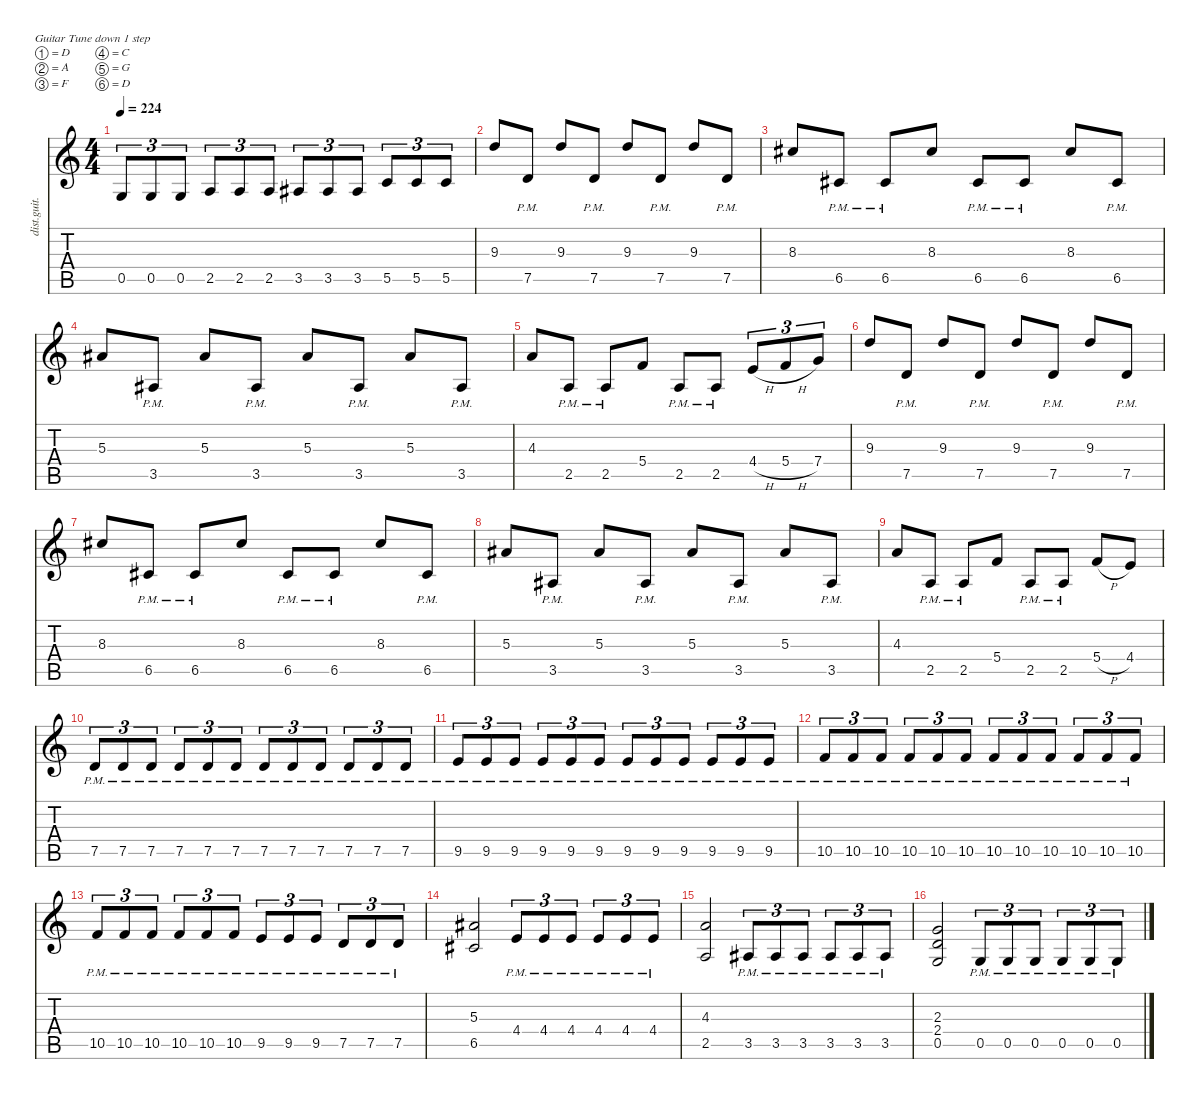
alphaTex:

\defaultSystemsLayout 4
\hideDynamics
\bracketExtendMode nobrackets
\otherSystemsTrackNameOrientation horizontal
\track ("Left Guitar" "dist.guit.") {instrument distortionguitar}
\staff {score tabs}
\tuning (D4 A3 F3 C3 G2 D2)
\ts (4 4)
\tempo 224
\clef g2
\ks c
0.5.8{tu (3 2) dy f beam Up} 0.5.8{tu (3 2) beam Up} 0.5.8{tu (3 2) beam Up} 2.5.8{tu (3 2) beam Up} 2.5.8{tu (3 2) beam Up} 2.5.8{tu (3 2) beam Up} 3.5{acc #}.8{tu (3 2) beam Up} 3.5{acc #}.8{tu (3 2) beam Up} 3.5{acc #}.8{tu (3 2) beam Up} 5.5.8{tu (3 2) beam Up} 5.5.8{tu (3 2) beam Up} 5.5.8{tu (3 2) beam Up} |
9.3.8{beam Up} 7.5{pm}.8{beam Up} 9.3.8{beam Up} 7.5{pm}.8{beam Up} 9.3.8{beam Up} 7.5{pm}.8{beam Up} 9.3.8{beam Up} 7.5{pm}.8{beam Up} |
8.3{acc #}.8{beam Up} 6.5{pm acc #}.8{beam Up} 6.5{pm acc #}.8{beam Up} 8.3{acc #}.8{beam Up} 6.5{pm acc #}.8{beam Up} 6.5{pm acc #}.8{beam Up} 8.3{acc #}.8{beam Up} 6.5{pm acc #}.8{beam Up} |
5.3{acc #}.8{beam Up} 3.5{pm acc #}.8{beam Up} 5.3{acc #}.8{beam Up} 3.5{pm acc #}.8{beam Up} 5.3{acc #}.8{beam Up} 3.5{pm acc #}.8{beam Up} 5.3{acc #}.8{beam Up} 3.5{pm acc #}.8{beam Up} |
4.3.8{beam Up} 2.5{pm}.8{beam Up} 2.5{pm}.8{beam Up} 5.4.8{beam Up} 2.5{pm}.8{beam Up} 2.5{pm}.8{beam Up} 4.4{h}.8{tu (3 2) beam Up} 5.4{h}.8{tu (3 2) beam Up} 7.4.8{tu (3 2) beam Up} |
9.3.8{beam Up} 7.5{pm}.8{beam Up} 9.3.8{beam Up} 7.5{pm}.8{beam Up} 9.3.8{beam Up} 7.5{pm}.8{beam Up} 9.3.8{beam Up} 7.5{pm}.8{beam Up} |
8.3{acc #}.8{beam Up} 6.5{pm acc #}.8{beam Up} 6.5{pm acc #}.8{beam Up} 8.3{acc #}.8{beam Up} 6.5{pm acc #}.8{beam Up} 6.5{pm acc #}.8{beam Up} 8.3{acc #}.8{beam Up} 6.5{pm acc #}.8{beam Up} |
5.3{acc #}.8{beam Up} 3.5{pm acc #}.8{beam Up} 5.3{acc #}.8{beam Up} 3.5{pm acc #}.8{beam Up} 5.3{acc #}.8{beam Up} 3.5{pm acc #}.8{beam Up} 5.3{acc #}.8{beam Up} 3.5{pm acc #}.8{beam Up} |
4.3.8{beam Up} 2.5{pm}.8{beam Up} 2.5{pm}.8{beam Up} 5.4.8{beam Up} 2.5{pm}.8{beam Up} 2.5{pm}.8{beam Up} 5.4{h}.8{beam Up} 4.4.8{beam Up} |
7.5{pm}.8{tu (3 2) beam Up} 7.5{pm}.8{tu (3 2) beam Up} 7.5{pm}.8{tu (3 2) beam Up} 7.5{pm}.8{tu (3 2) beam Up} 7.5{pm}.8{tu (3 2) beam Up} 7.5{pm}.8{tu (3 2) beam Up} 7.5{pm}.8{tu (3 2) beam Up} 7.5{pm}.8{tu (3 2) beam Up} 7.5{pm}.8{tu (3 2) beam Up} 7.5{pm}.8{tu (3 2) beam Up} 7.5{pm}.8{tu (3 2) beam Up} 7.5{pm}.8{tu (3 2) beam Up} |
9.5{pm}.8{tu (3 2) beam Up} 9.5{pm}.8{tu (3 2) beam Up} 9.5{pm}.8{tu (3 2) beam Up} 9.5{pm}.8{tu (3 2) beam Up} 9.5{pm}.8{tu (3 2) beam Up} 9.5{pm}.8{tu (3 2) beam Up} 9.5{pm}.8{tu (3 2) beam Up} 9.5{pm}.8{tu (3 2) beam Up} 9.5{pm}.8{tu (3 2) beam Up} 9.5{pm}.8{tu (3 2) beam Up} 9.5{pm}.8{tu (3 2) beam Up} 9.5{pm}.8{tu (3 2) beam Up} |
10.5{pm}.8{tu (3 2) beam Up} 10.5{pm}.8{tu (3 2) beam Up} 10.5{pm}.8{tu (3 2) beam Up} 10.5{pm}.8{tu (3 2) beam Up} 10.5{pm}.8{tu (3 2) beam Up} 10.5{pm}.8{tu (3 2) beam Up} 10.5{pm}.8{tu (3 2) beam Up} 10.5{pm}.8{tu (3 2) beam Up} 10.5{pm}.8{tu (3 2) beam Up} 10.5{pm}.8{tu (3 2) beam Up} 10.5{pm}.8{tu (3 2) beam Up} 10.5{pm}.8{tu (3 2) beam Up} |
10.5{pm}.8{tu (3 2) beam Up} 10.5{pm}.8{tu (3 2) beam Up} 10.5{pm}.8{tu (3 2) beam Up} 10.5{pm}.8{tu (3 2) beam Up} 10.5{pm}.8{tu (3 2) beam Up} 10.5{pm}.8{tu (3 2) beam Up} 9.5{pm}.8{tu (3 2) beam Up} 9.5{pm}.8{tu (3 2) beam Up} 9.5{pm}.8{tu (3 2) beam Up} 7.5{pm}.8{tu (3 2) beam Up} 7.5{pm}.8{tu (3 2) beam Up} 7.5{pm}.8{tu (3 2) beam Up} |
(5.3{acc #} 6.5{acc #}).2{beam Up} 4.4{pm}.8{tu (3 2) beam Up} 4.4{pm}.8{tu (3 2) beam Up} 4.4{pm}.8{tu (3 2) beam Up} 4.4{pm}.8{tu (3 2) beam Up} 4.4{pm}.8{tu (3 2) beam Up} 4.4{pm}.8{tu (3 2) beam Up} |
(4.3 2.5).2{beam Up} 3.5{pm acc #}.8{tu (3 2) beam Up} 3.5{pm acc #}.8{tu (3 2) beam Up} 3.5{pm acc #}.8{tu (3 2) beam Up} 3.5{pm acc #}.8{tu (3 2) beam Up} 3.5{pm acc #}.8{tu (3 2) beam Up} 3.5{pm acc #}.8{tu (3 2) beam Up} |
(2.3 2.4 0.5).2{beam Up} 0.5{pm}.8{tu (3 2) beam Up} 0.5{pm}.8{tu (3 2) beam Up} 0.5{pm}.8{tu (3 2) beam Up} 0.5{pm}.8{tu (3 2) beam Up} 0.5{pm}.8{tu (3 2) beam Up} 0.5{pm}.8{tu (3 2) beam Up}
